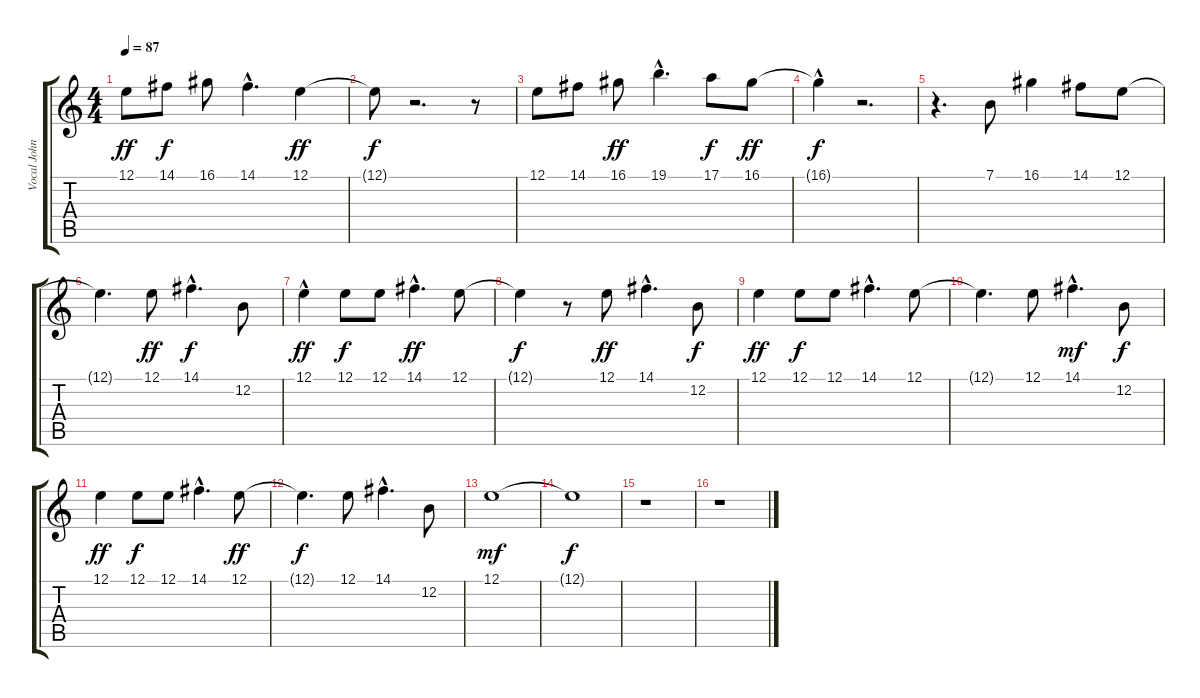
\track ("Vocal John" "Vocal John") {instrument oboe}
\staff {score tabs}
\tuning (E4 B3 G3 D3 A2 E2) {hide}
\ts (4 4)
\tempo 87
\clef g2
\ks c
12.1.8{dy ff} 14.1.8{dy f} 16.1.8 14.1{hac}.4{d} 12.1.4{dy ff} |
12.1{t}.8{dy f} r.2{d} r.8 |
12.1.8 14.1.8 16.1.8{dy ff} 19.1{hac}.4{d} 17.1.8{dy f} 16.1.8{dy ff} |
16.1{hac t}.4{dy f} r.2{d} |
r.4{d} 7.1.8 16.1.4 14.1.8 12.1.8 |
12.1{t}.4{d} 12.1.8{dy ff} 14.1{hac}.4{d dy f} 12.2.8 |
12.1{hac}.4{dy ff} 12.1.8{dy f} 12.1.8 14.1{hac}.4{d dy ff} 12.1.8 |
12.1{t}.4{dy f} r.8 12.1.8{dy ff} 14.1{hac}.4{d} 12.2.8{dy f} |
12.1.4{dy ff} 12.1.8{dy f} 12.1.8 14.1{hac}.4{d} 12.1.8 |
12.1{t}.4{d} 12.1.8 14.1{hac}.4{d dy mf} 12.2.8{dy f} |
12.1.4{dy ff} 12.1.8{dy f} 12.1.8 14.1{hac}.4{d} 12.1.8{dy ff} |
12.1{t}.4{d dy f} 12.1.8 14.1{hac}.4{d} 12.2.8 |
12.1.1{dy mf} |
12.1{t}.1{dy f} |
r.1 |
r.1
